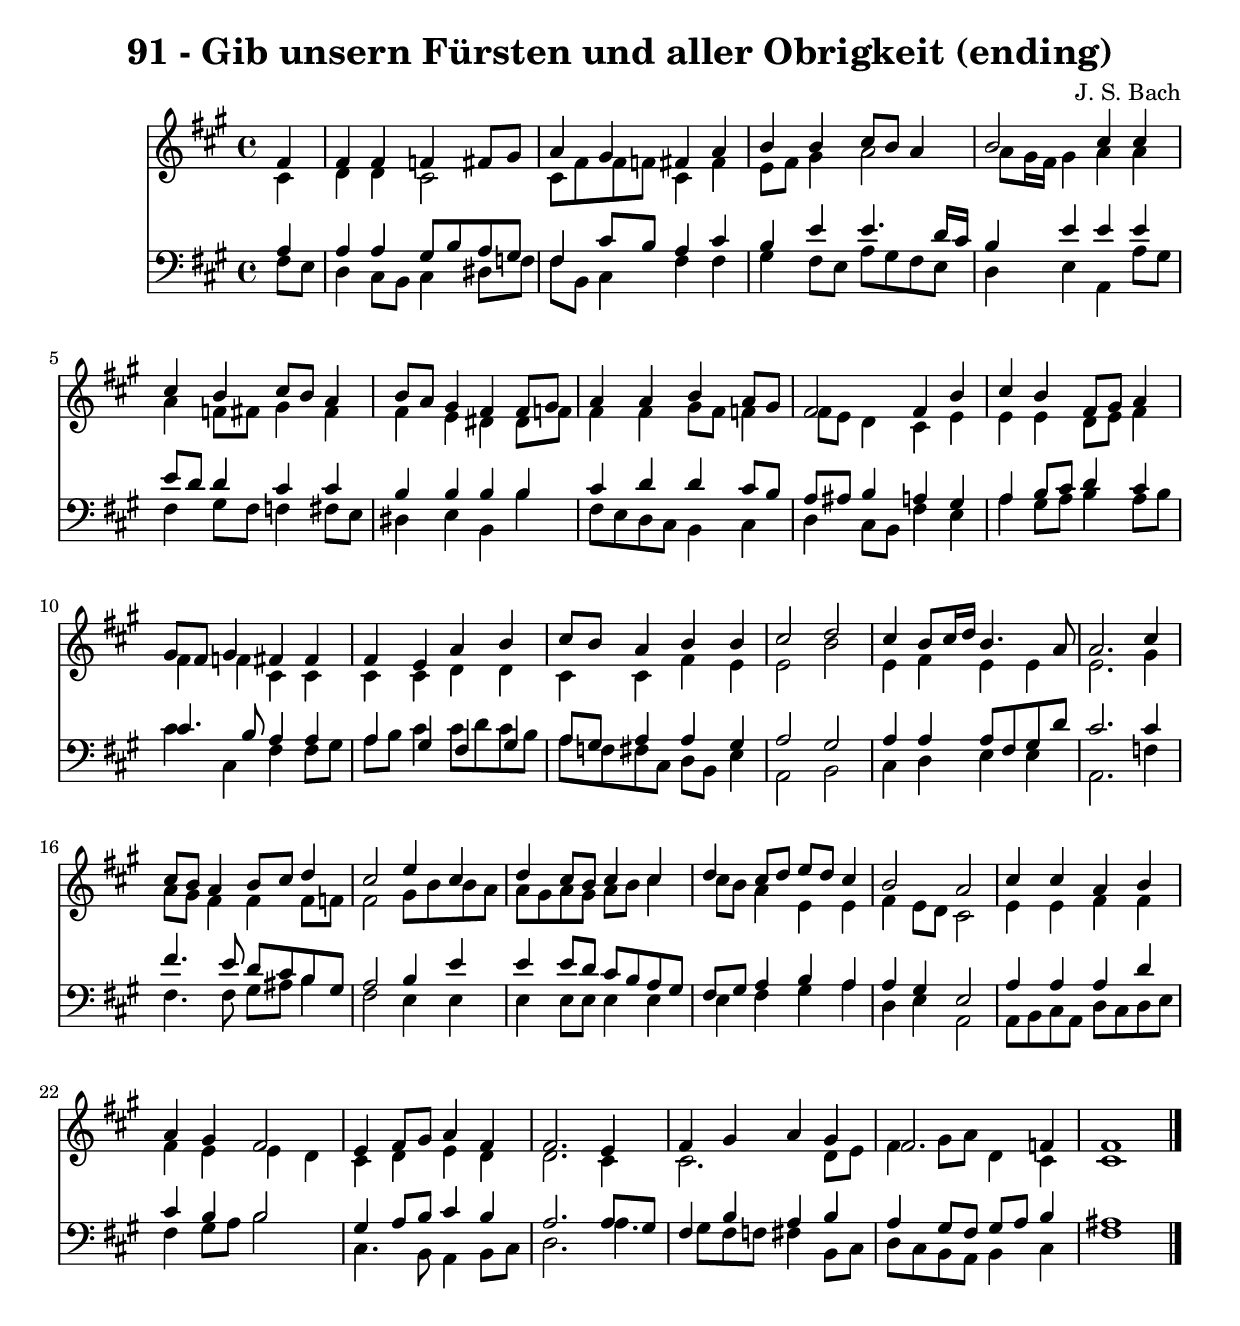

\version "2.10.33"

\header {
  title = "91 - Gib unsern Fürsten und aller Obrigkeit (ending)"
  composer = "J. S. Bach"
}

global =  {
  \time 4/4 
  \key fis \minor
}

soprano = \relative c {
  \partial 4 fis'4 
  fis fis f fis8 gis 
  a4 gis fis a 
  b b cis8 b a4 
  b2 cis4 cis 
  cis b cis8 b a4 
  b8 a gis4 fis fis8 gis 
  a4 a b a8 gis 
  fis2 fis4 b 
  cis b fis8 gis a4 
  gis8 fis gis4 fis fis 
  fis e a b 
  cis8 b a4 b b 
  cis2 d 
  cis4 b8 cis16 d b4. a8 
  a2. cis4 
  cis8 b a4 b8 cis d4 
  cis2 e4 cis 
  d cis8 b cis4 cis 
  d cis8 d e d cis4 
  b2 a 
  cis4 cis a b 
  a gis fis2 
  e4 fis8 gis a4 fis 
  fis2. e4 
  fis gis a gis 
  fis2. f4 
  fis1 
}


alto = \relative c {
  \partial 4 cis'4 
  d d cis2 
  cis8 fis fis f cis4 fis 
  e8 fis gis4 a2 
  a8 gis16 fis gis4 a a 
  a f8 fis gis4 fis 
  fis e dis dis8 f 
  fis4 fis gis8 fis f4 
  fis8 e d4 cis e 
  e e d8 e fis4 
  fis f cis cis 
  cis cis d d 
  cis cis fis e 
  e2 b' 
  e,4 fis e e 
  e2. gis4 
  a8 gis fis4 fis fis8 f 
  fis2 gis8 b b a 
  a gis a gis a b cis4 
  cis8 b a4 e e 
  fis e8 d cis2 
  e4 e fis fis 
  fis e e d 
  cis d e d 
  d2. cis4 
  cis2. d8 e 
  fis4 gis8 a d,4 cis 
  cis1 
}


tenor = \relative c {
  \partial 4 a'4 
  a a gis8 b a gis 
  fis4 cis'8 b a4 cis 
  b e e4. d16 cis 
  b4 e e e 
  e8 d d4 cis cis 
  b b b b 
  cis d d cis8 b 
  a ais b4 a gis 
  a b8 cis d4 cis 
  cis4. b8 a4 a 
  a gis fis gis 
  a8 gis a4 a gis 
  a2 gis 
  a4 a a8 fis gis d' 
  cis2. cis4 
  fis4. e8 d cis b gis 
  a2 b4 e 
  e e8 d cis b a gis 
  fis gis a4 b a 
  a gis e2 
  a4 a a d 
  cis b b2 
  gis4 a8 b cis4 b 
  a2. a8 gis 
  fis4 b a b 
  a gis8 fis gis a b4 
  ais1 
}


baixo = \relative c {
  \partial 4 fis8 e 
  d4 cis8 b cis4 dis8 f 
  fis b, cis4 fis fis 
  gis fis8 e a gis fis e 
  d4 e a, a'8 gis 
  fis4 gis8 fis f4 fis8 e 
  dis4 e b b' 
  fis8 e d cis b4 cis 
  d cis8 b fis'4 e 
  a gis8 a b4 a8 b 
  cis4 cis, fis fis8 gis 
  a b cis4 cis8 d cis b 
  a f fis cis d b e4 
  a,2 b 
  cis4 d e e 
  a,2. f'4 
  fis4. fis8 gis ais b4 
  fis2 e4 e 
  e e8 e e4 e 
  e fis gis a 
  d, e a,2 
  a8 b cis a d cis d e 
  fis4 gis8 a b2 
  cis,4. b8 a4 b8 cis 
  d2. a'4. gis8 fis f fis4 b,8 cis 
  d cis b a b4 cis 
  fis1 
}




\score {
  <<
    \new Staff {
      <<
        \global
        \new Voice = "1" { \voiceOne \soprano }
        \new Voice = "2" { \voiceTwo \alto }
      >>
    }
    \new Staff {
      <<
        \global
        \clef "bass"
        \new Voice = "1" {\voiceOne \tenor }
        \new Voice = "2" { \voiceTwo \baixo \bar "|."}
      >>
    }
  >>
}